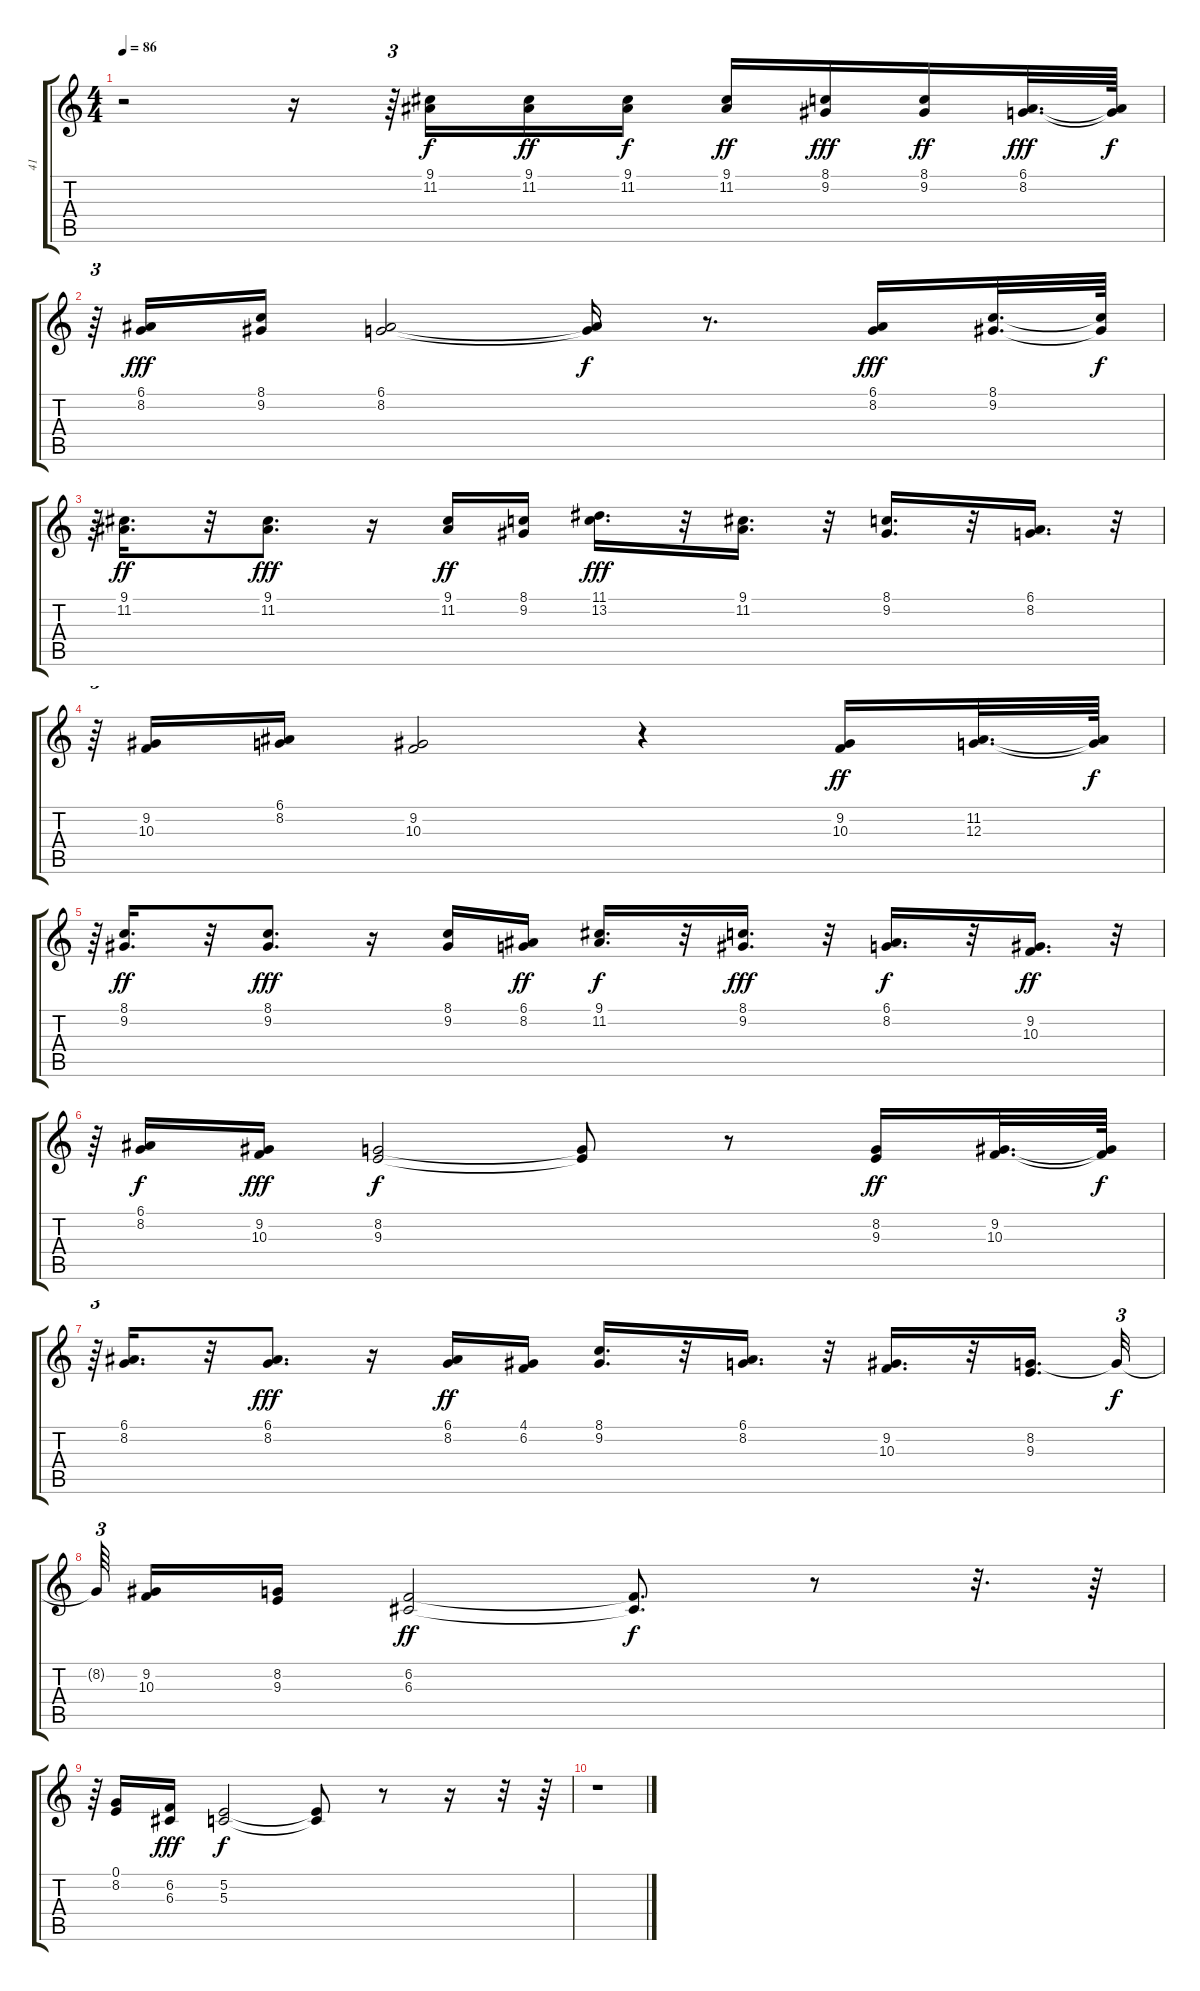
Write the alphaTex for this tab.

\track ("41" "41") {instrument violin}
\staff {score tabs}
\tuning (E4 B3 G3 D3 A2 E2) {hide}
\ts (4 4)
\tempo 86
\clef g2
\ks c
r.2{dy f} r.16 r.64{tu (3 2)} (9.1 11.2).16{volume 8} (9.1 11.2).16{dy ff volume 9} (9.1 11.2).16{dy f volume 9} (9.1 11.2).16{dy ff} (8.1 9.2).16{dy fff} (8.1 9.2).16{dy ff} (6.1 8.2).32{d dy fff} (6.1{t} 8.2{t}).64{dy f} |
r.64{tu (3 2)} (6.1 8.2).16{dy fff} (8.1 9.2).16 (6.1 8.2).2 (6.1{t} 8.2{t}).16{dy f} r.8{d} (6.1 8.2).16{dy fff} (8.1 9.2).32{d} (8.1{t} 9.2{t}).64{dy f} |
r.64{tu (3 2)} (9.1 11.2).16{d dy ff} r.32 (9.1 11.2).8{d dy fff} r.16 (9.1 11.2).16{dy ff} (8.1 9.2).16 (11.1 13.2).16{d dy fff} r.32 (9.1 11.2).16{d} r.32 (8.1 9.2).16{d} r.32 (6.1 8.2).16{d} r.32{tu (3 2)} |
r.64{tu (3 2)} (9.2 10.3).16 (6.1 8.2).16 (9.2 10.3).2 r.4 (9.2 10.3).16{dy ff} (11.2 12.3).32{d} (11.2{t} 12.3{t}).64{dy f} |
r.64{tu (3 2)} (8.1 9.2).16{d dy ff} r.32 (8.1 9.2).8{d dy fff} r.16 (8.1 9.2).16 (6.1 8.2).16{dy ff} (9.1 11.2).16{d dy f} r.32 (8.1 9.2).16{d dy fff} r.32 (6.1 8.2).16{d dy f} r.32 (9.2 10.3).16{d dy ff} r.32{tu (3 2)} |
r.64{tu (3 2)} (6.1 8.2).16{dy f} (9.2 10.3).16{dy fff} (8.2 9.3).2{dy f} (8.2{t} 9.3{t}).8 r.8 (8.2 9.3).16{dy ff} (9.2 10.3).32{d} (9.2{t} 10.3{t}).64{dy f} |
r.64{tu (3 2)} (6.1 8.2).16{d} r.32 (6.1 8.2).8{d dy fff} r.16 (6.1 8.2).16{dy ff} (4.1 6.2).16 (8.1 9.2).16{d} r.32 (6.1 8.2).16{d} r.32 (9.2 10.3).16{d} r.32 (8.2 9.3).16{d} 8.2{t}.32{tu (3 2) dy f} |
8.2{t}.64{tu (3 2) beam splitsecondary} (9.2 10.3).16 (8.2 9.3).16 (6.2 6.3).2{dy ff} (6.2{t} 6.3{t}).8{d dy f} r.8 r.32{d} r.64 |
r.64{tu (3 2)} (0.1 8.2).16 (6.2 6.3).16{dy fff} (5.2 5.3).2{dy f} (5.2{t} 5.3{t}).8 r.8 r.16 r.32 r.64 |
r.1
